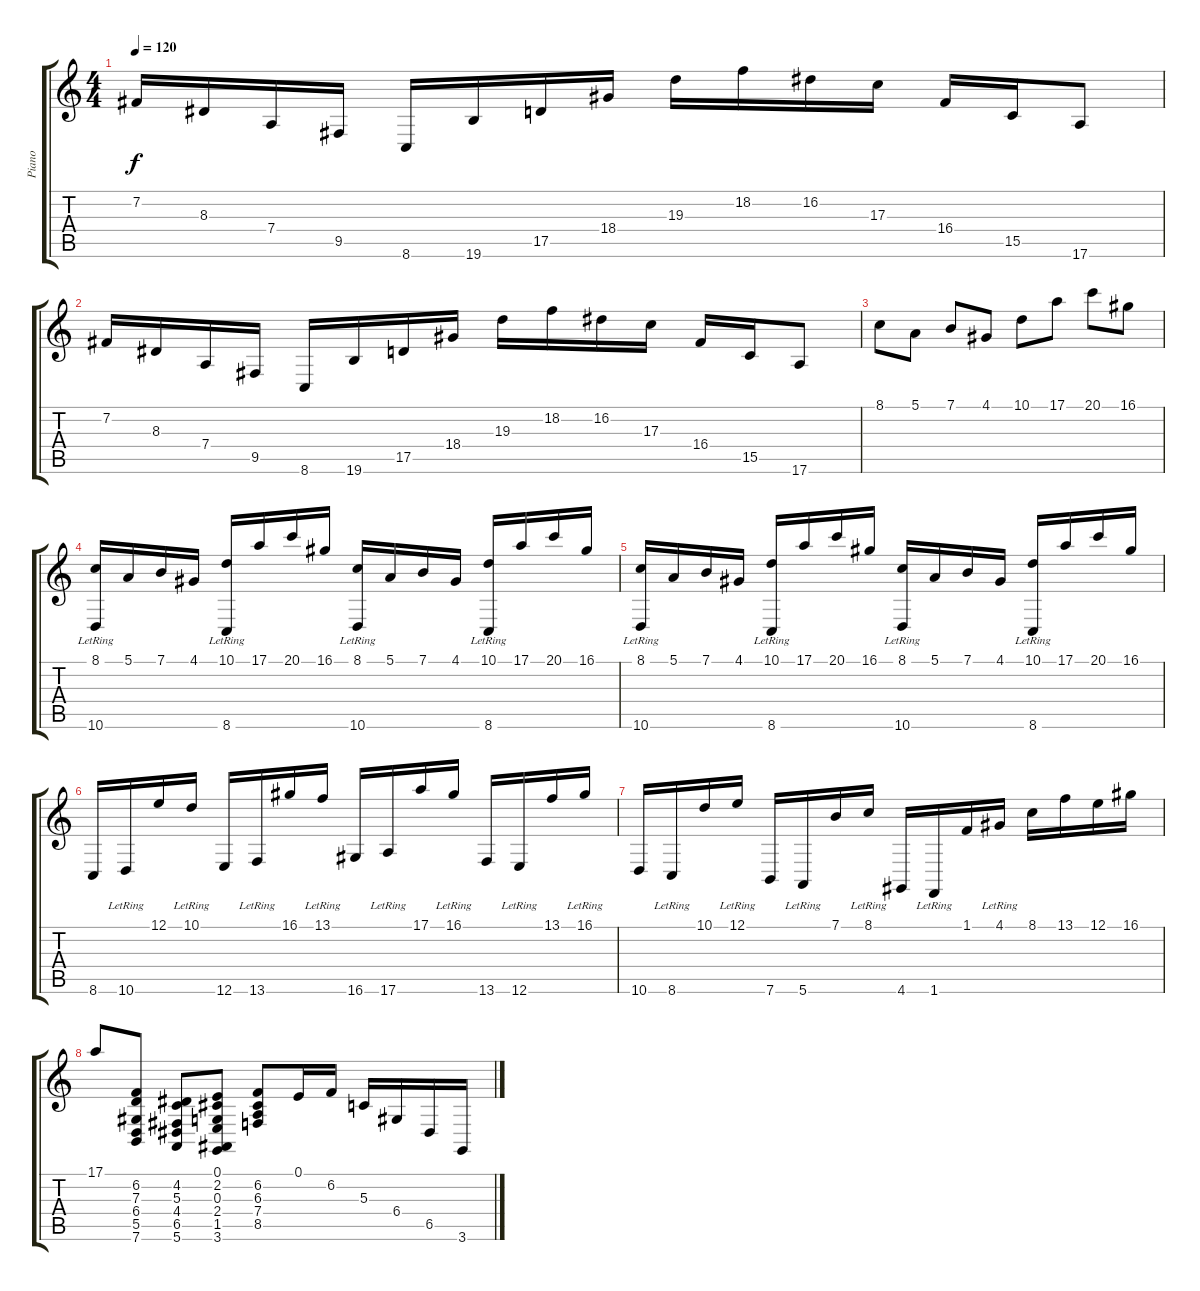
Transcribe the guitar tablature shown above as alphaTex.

\track ("Piano" "Piano") {instrument brightacousticpiano}
\staff {score tabs}
\tuning (E4 B3 G3 D3 A2 E2) {hide}
\ts (4 4)
\tempo 120
\clef g2
\ks aminor
7.2.16{dy f} 8.3.16 7.4.16 9.5.16 8.6.16 19.6.16 17.5.16 18.4.16 19.3.16 18.2.16 16.2.16 17.3.16 16.4.16 15.5.16 17.6.8 |
7.2.16 8.3.16 7.4.16 9.5.16 8.6.16 19.6.16 17.5.16 18.4.16 19.3.16 18.2.16 16.2.16 17.3.16 16.4.16 15.5.16 17.6.8 |
8.1.8 5.1.8 7.1.8 4.1.8 10.1.8 17.1.8 20.1.8 16.1.8 |
(8.1 10.6{lr}).16 5.1.16 7.1.16 4.1.16 (10.1 8.6{lr}).16 17.1.16 20.1.16 16.1.16 (8.1 10.6{lr}).16 5.1.16 7.1.16 4.1.16 (10.1 8.6{lr}).16 17.1.16 20.1.16 16.1.16 |
(8.1 10.6{lr}).16 5.1.16 7.1.16 4.1.16 (10.1 8.6{lr}).16 17.1.16 20.1.16 16.1.16 (8.1 10.6{lr}).16 5.1.16 7.1.16 4.1.16 (10.1 8.6{lr}).16 17.1.16 20.1.16 16.1.16 |
8.6.16 10.6{lr}.16 12.1.16 10.1{lr}.16 12.6.16 13.6{lr}.16 16.1.16 13.1{lr}.16 16.6.16 17.6{lr}.16 17.1.16 16.1{lr}.16 13.6.16 12.6{lr}.16 13.1.16 16.1{lr}.16 |
10.6.16 8.6{lr}.16 10.1.16 12.1{lr}.16 7.6.16 5.6{lr}.16 7.1.16 8.1{lr}.16 4.6.16 1.6{lr}.16 1.1.16 4.1{lr}.16 8.1.16 13.1.16 12.1.16 16.1.16 |
17.1.8 (6.2 7.3 6.4 5.5 7.6).8 (4.2 5.3 4.4 6.5 5.6).8 (0.1 2.2 0.3 2.4 1.5 3.6).8 (6.2 6.3 7.4 8.5).8 0.1.16 6.2.16 5.3.16 6.4.16 6.5.16 3.6.16
